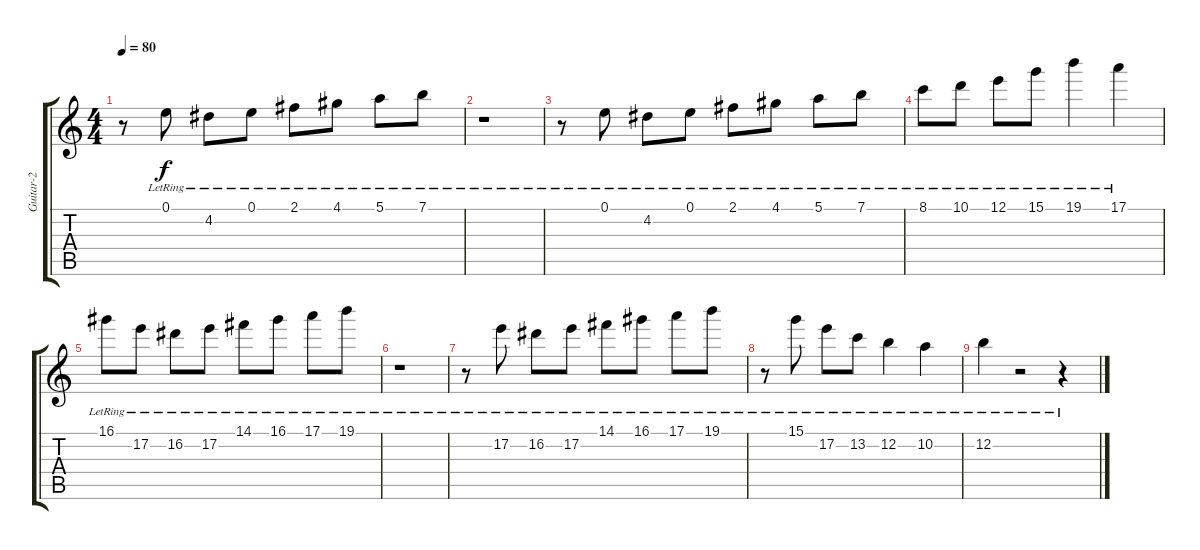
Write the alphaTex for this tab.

\track ("Guitar-2" "Guitar-2") {instrument overdrivenguitar}
\staff {score tabs}
\tuning (E4 B3 G3 D3 A2 E2) {hide}
\ts (4 4)
\tempo 80
\clef g2
\ks c
r.8{dy f instrument overdrivenguitar} 0.1{lr}.8 4.2{lr}.8 0.1{lr}.8 2.1{lr}.8 4.1{lr}.8 5.1{lr}.8 7.1{lr}.8 |
r.1 |
r.8 0.1{lr}.8 4.2{lr}.8 0.1{lr}.8 2.1{lr}.8 4.1{lr}.8 5.1{lr}.8 7.1{lr}.8 |
8.1{lr}.8 10.1{lr}.8 12.1{lr}.8 15.1{lr}.8 19.1{lr}.4 17.1{lr}.4 |
16.1{lr}.8 17.2{lr}.8 16.2{lr}.8 17.2{lr}.8 14.1{lr}.8 16.1{lr}.8 17.1{lr}.8 19.1{lr}.8 |
r.1 |
r.8 17.2{lr}.8 16.2{lr}.8 17.2{lr}.8 14.1{lr}.8 16.1{lr}.8 17.1{lr}.8 19.1{lr}.8 |
r.8 15.1{lr}.8 17.2{lr}.8 13.2{lr}.8 12.2{lr}.4 10.2{lr}.4 |
12.2{lr}.4 r.2 r.4
